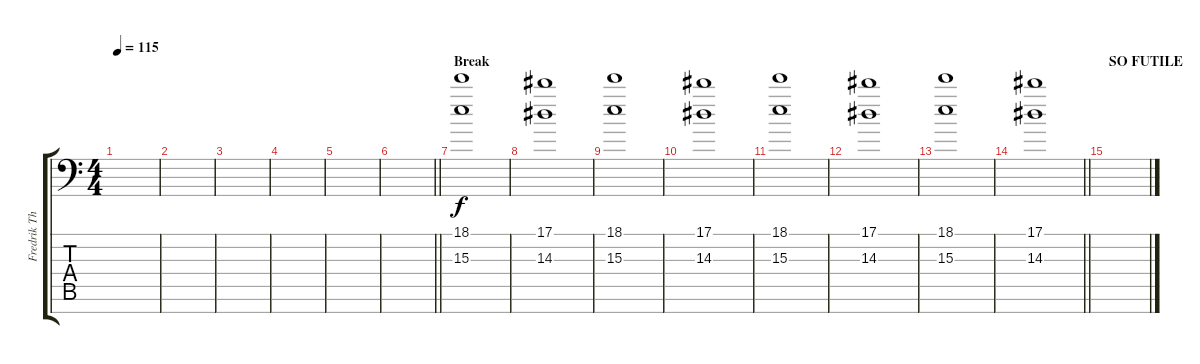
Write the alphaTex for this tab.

\track ("Fredrik Thodendal (Solo/Atmospheric)" "Fredrik Th") {instrument overdrivenguitar}
\staff {score tabs}
\tuning (Bb3 F3 Db3 Ab2 Eb2 Bb1 F1) {hide}
\ts (4 4)
\tempo 115
\clef f4
\ks c
|
|
|
|
|
\barLineRight lightlight
|
\section ("" "Break")
(18.1 15.3).1{instrument trombone} |
(17.1 14.3).1 |
(18.1 15.3).1 |
(17.1 14.3).1 |
(18.1 15.3).1 |
(17.1 14.3).1 |
(18.1 15.3).1 |
\barLineRight lightlight
(17.1 14.3).1 |
\section ("" "SO FUTILE")
